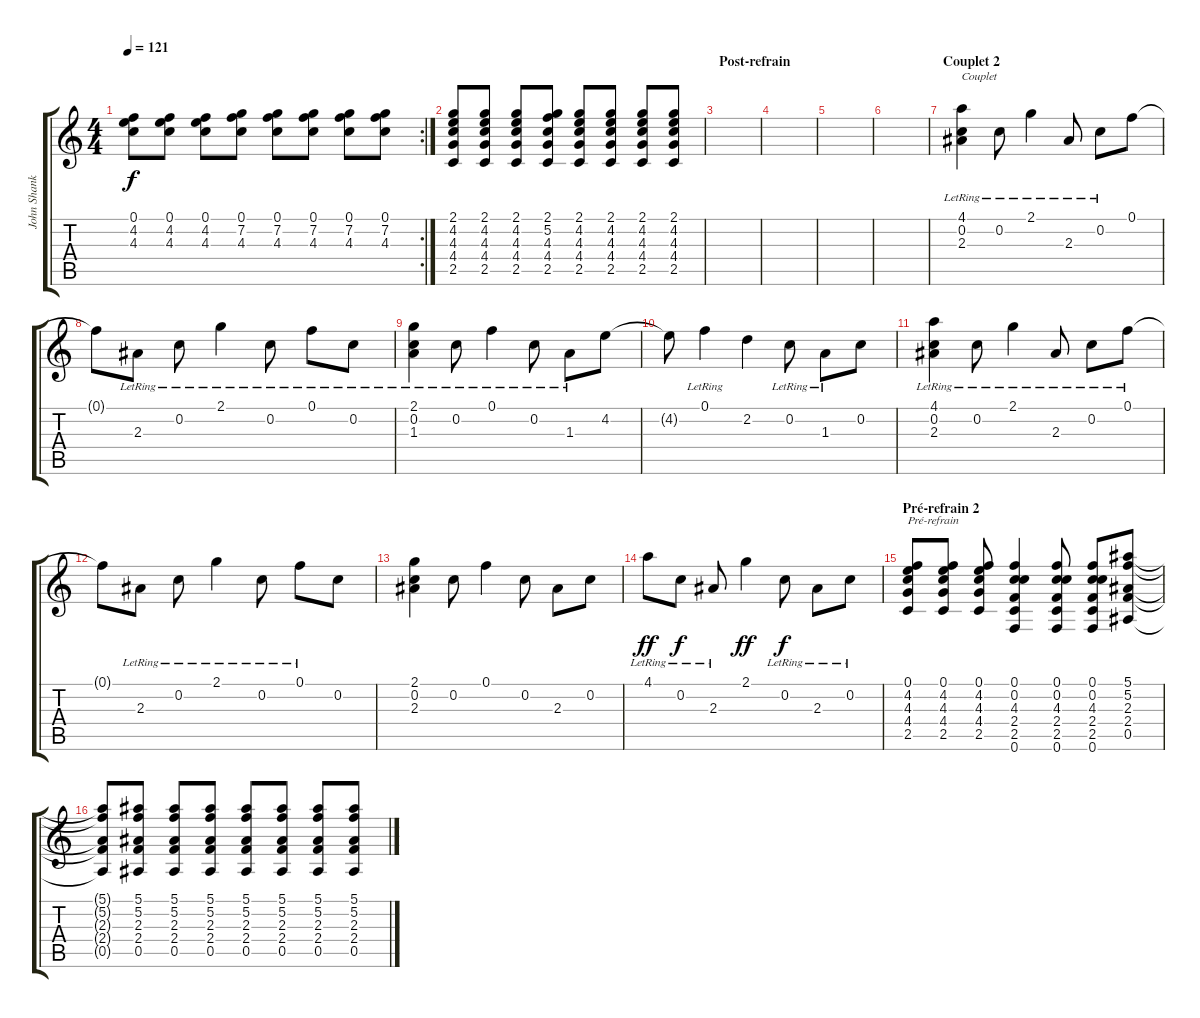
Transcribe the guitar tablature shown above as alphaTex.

\track ("John Shanks - guitare clean" "John Shank") {instrument electricguitarclean}
\staff {score tabs}
\tuning (F4 C4 Ab3 Eb3 Bb2 F2) {hide}
\rc 2
\ts (4 4)
\tempo 121
\clef g2
\ks c
(0.1 4.2 4.3).8{dy f} (0.1 4.2 4.3).8 (0.1 4.2 4.3).8 (0.1 7.2 4.3).8 (0.1 7.2 4.3).8 (0.1 7.2 4.3).8 (0.1 7.2 4.3).8 (0.1 7.2 4.3).8 |
(2.1 4.2 4.3 4.4 2.5).8 (2.1 4.2 4.3 4.4 2.5).8 (2.1 4.2 4.3 4.4 2.5).8 (2.1 5.2 4.3 4.4 2.5).8 (2.1 4.2 4.3 4.4 2.5).8 (2.1 4.2 4.3 4.4 2.5).8 (2.1 4.2 4.3 4.4 2.5).8 (2.1 4.2 4.3 4.4 2.5).8 |
\section ("" "Post-refrain")
|
|
|
|
\section ("" "Couplet 2")
(4.1{lr} 0.2{lr} 2.3{lr}).4{txt "Couplet"} 0.2{lr}.8 2.1{lr}.4 2.3{lr}.8 0.2{lr}.8 0.1.8 |
0.1{t}.8 2.3{lr}.8 0.2{lr}.8 2.1{lr}.4 0.2{lr}.8 0.1{lr}.8 0.2{lr}.8 |
(2.1{lr} 0.2 1.3{lr}).4 0.2{lr}.8 0.1{lr}.4 0.2{lr}.8 1.3{lr}.8 4.2.8 |
4.2{t}.8 0.1{lr}.4 2.2.4 0.2{lr}.8 1.3{lr}.8 0.2.8 |
(4.1{lr} 0.2{lr} 2.3{lr}).4 0.2{lr}.8 2.1{lr}.4 2.3{lr}.8 0.2{lr}.8 0.1{lr}.8 |
0.1{t}.8 2.3{lr}.8 0.2{lr}.8 2.1{lr}.4 0.2{lr}.8 0.1{lr}.8 0.2.8 |
(2.1 0.2 2.3).4 0.2.8 0.1.4 0.2.8 2.3.8 0.2.8 |
4.1{lr}.8{dy ff} 0.2{lr}.8{dy f} 2.3{lr}.8 2.1.4{dy ff} 0.2{lr}.8{dy f} 2.3{lr}.8 0.2{lr}.8 |
\section ("" "Pré-refrain 2")
(0.1 4.2 4.3 4.4 2.5).8{txt "Pré-refrain"} (0.1 4.2 4.3 4.4 2.5).8 (0.1 4.2 4.3 4.4 2.5).8 (0.1 0.2 4.3 2.4 2.5 0.6).4 (0.1 0.2 4.3 2.4 2.5 0.6).8 (0.1 0.2 4.3 2.4 2.5 0.6).8 (5.1 5.2 2.3 2.4 0.5).8 |
(5.1{t} 5.2{t} 2.3{t} 2.4{t} 0.5{t}).8 (5.1 5.2 2.3 2.4 0.5).8 (5.1 5.2 2.3 2.4 0.5).8 (5.1 5.2 2.3 2.4 0.5).8 (5.1 5.2 2.3 2.4 0.5).8 (5.1 5.2 2.3 2.4 0.5).8 (5.1 5.2 2.3 2.4 0.5).8 (5.1 5.2 2.3 2.4 0.5).8
